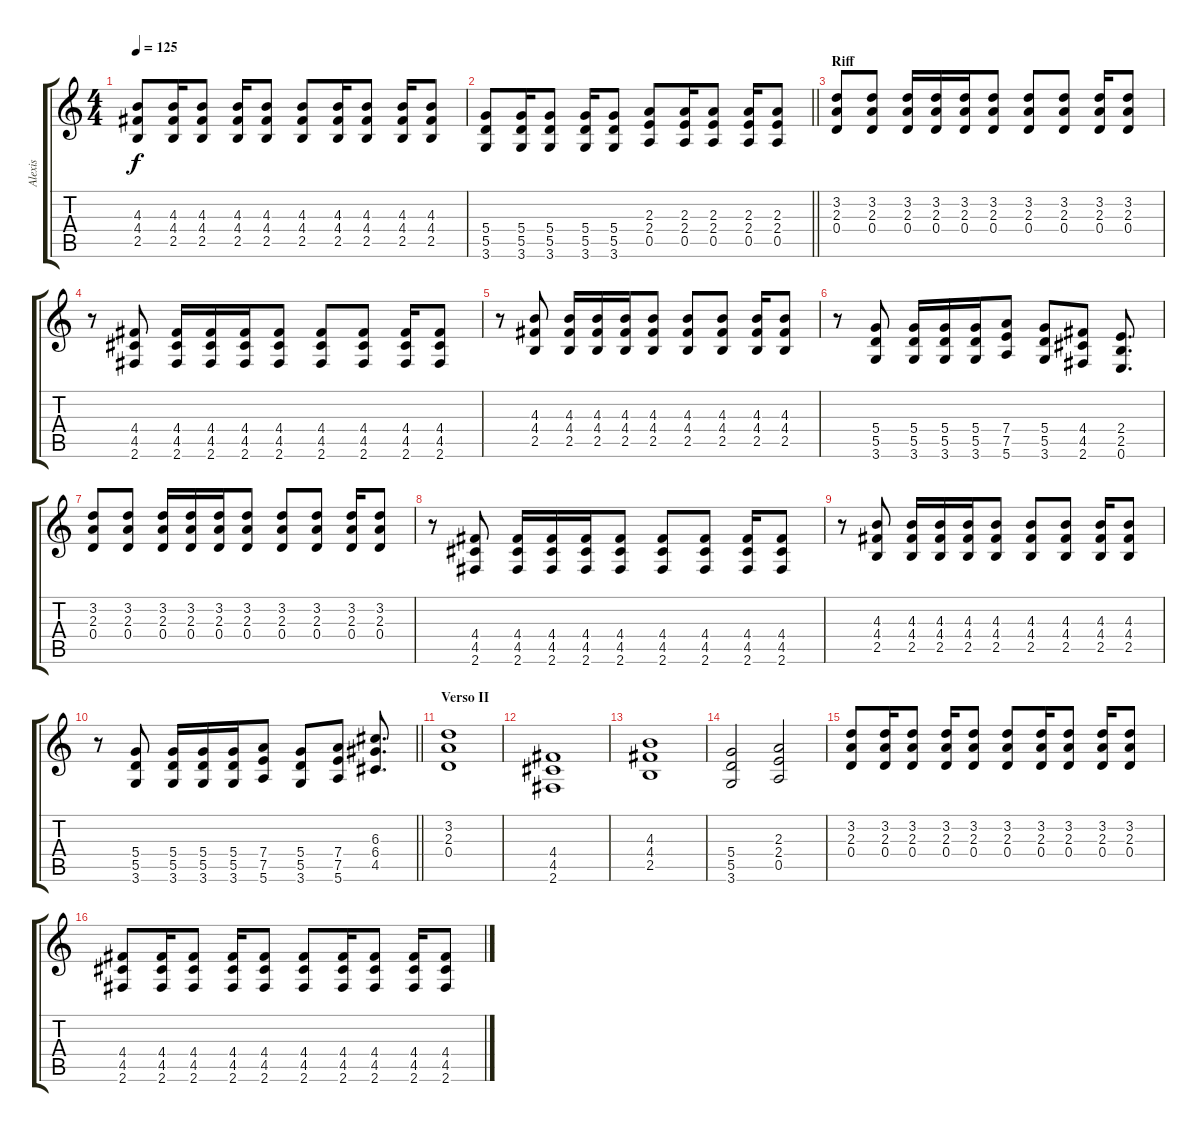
\track ("Alexis" "Alexis") {instrument distortionguitar}
\staff {score tabs}
\tuning (E4 B3 G3 D3 A2 E2) {hide}
\ts (4 4)
\tempo 125
\clef g2
\ks c
(4.3 4.4 2.5).8{dy f} (4.3 4.4 2.5).16 (4.3 4.4 2.5).8 (4.3 4.4 2.5).16 (4.3 4.4 2.5).8 (4.3 4.4 2.5).8 (4.3 4.4 2.5).16 (4.3 4.4 2.5).8 (4.3 4.4 2.5).16 (4.3 4.4 2.5).8 |
\barLineRight lightlight
(5.4 5.5 3.6).8 (5.4 5.5 3.6).16 (5.4 5.5 3.6).8 (5.4 5.5 3.6).16 (5.4 5.5 3.6).8 (2.3 2.4 0.5).8 (2.3 2.4 0.5).16 (2.3 2.4 0.5).8 (2.3 2.4 0.5).16 (2.3 2.4 0.5).8 |
\section ("" "Riff")
(3.2 2.3 0.4).8 (3.2 2.3 0.4).8 (3.2 2.3 0.4).16 (3.2 2.3 0.4).16 (3.2 2.3 0.4).16 (3.2 2.3 0.4).8 (3.2 2.3 0.4).8 (3.2 2.3 0.4).8 (3.2 2.3 0.4).16 (3.2 2.3 0.4).8 |
r.8 (4.4 4.5 2.6).8 (4.4 4.5 2.6).16 (4.4 4.5 2.6).16 (4.4 4.5 2.6).16 (4.4 4.5 2.6).8 (4.4 4.5 2.6).8 (4.4 4.5 2.6).8 (4.4 4.5 2.6).16 (4.4 4.5 2.6).8 |
r.8 (4.3 4.4 2.5).8 (4.3 4.4 2.5).16 (4.3 4.4 2.5).16 (4.3 4.4 2.5).16 (4.3 4.4 2.5).8 (4.3 4.4 2.5).8 (4.3 4.4 2.5).8 (4.3 4.4 2.5).16 (4.3 4.4 2.5).8 |
r.8 (5.4 5.5 3.6).8 (5.4 5.5 3.6).16 (5.4 5.5 3.6).16 (5.4 5.5 3.6).16 (7.4 7.5 5.6).8 (5.4 5.5 3.6).8 (4.4 4.5 2.6).8 (2.4 2.5 0.6).8{d} |
(3.2 2.3 0.4).8 (3.2 2.3 0.4).8 (3.2 2.3 0.4).16 (3.2 2.3 0.4).16 (3.2 2.3 0.4).16 (3.2 2.3 0.4).8 (3.2 2.3 0.4).8 (3.2 2.3 0.4).8 (3.2 2.3 0.4).16 (3.2 2.3 0.4).8 |
r.8 (4.4 4.5 2.6).8 (4.4 4.5 2.6).16 (4.4 4.5 2.6).16 (4.4 4.5 2.6).16 (4.4 4.5 2.6).8 (4.4 4.5 2.6).8 (4.4 4.5 2.6).8 (4.4 4.5 2.6).16 (4.4 4.5 2.6).8 |
r.8 (4.3 4.4 2.5).8 (4.3 4.4 2.5).16 (4.3 4.4 2.5).16 (4.3 4.4 2.5).16 (4.3 4.4 2.5).8 (4.3 4.4 2.5).8 (4.3 4.4 2.5).8 (4.3 4.4 2.5).16 (4.3 4.4 2.5).8 |
\barLineRight lightlight
r.8 (5.4 5.5 3.6).8 (5.4 5.5 3.6).16 (5.4 5.5 3.6).16 (5.4 5.5 3.6).16 (7.4 7.5 5.6).8 (5.4 5.5 3.6).8 (7.4 7.5 5.6).8 (6.3 6.4 4.5).8{d} |
\section ("" "Verso II")
(3.2 2.3 0.4).1 |
(4.4 4.5 2.6).1 |
(4.3 4.4 2.5).1 |
(5.4 5.5 3.6).2 (2.3 2.4 0.5).2 |
(3.2 2.3 0.4).8 (3.2 2.3 0.4).16 (3.2 2.3 0.4).8 (3.2 2.3 0.4).16 (3.2 2.3 0.4).8 (3.2 2.3 0.4).8 (3.2 2.3 0.4).16 (3.2 2.3 0.4).8 (3.2 2.3 0.4).16 (3.2 2.3 0.4).8 |
(4.4 4.5 2.6).8 (4.4 4.5 2.6).16 (4.4 4.5 2.6).8 (4.4 4.5 2.6).16 (4.4 4.5 2.6).8 (4.4 4.5 2.6).8 (4.4 4.5 2.6).16 (4.4 4.5 2.6).8 (4.4 4.5 2.6).16 (4.4 4.5 2.6).8
